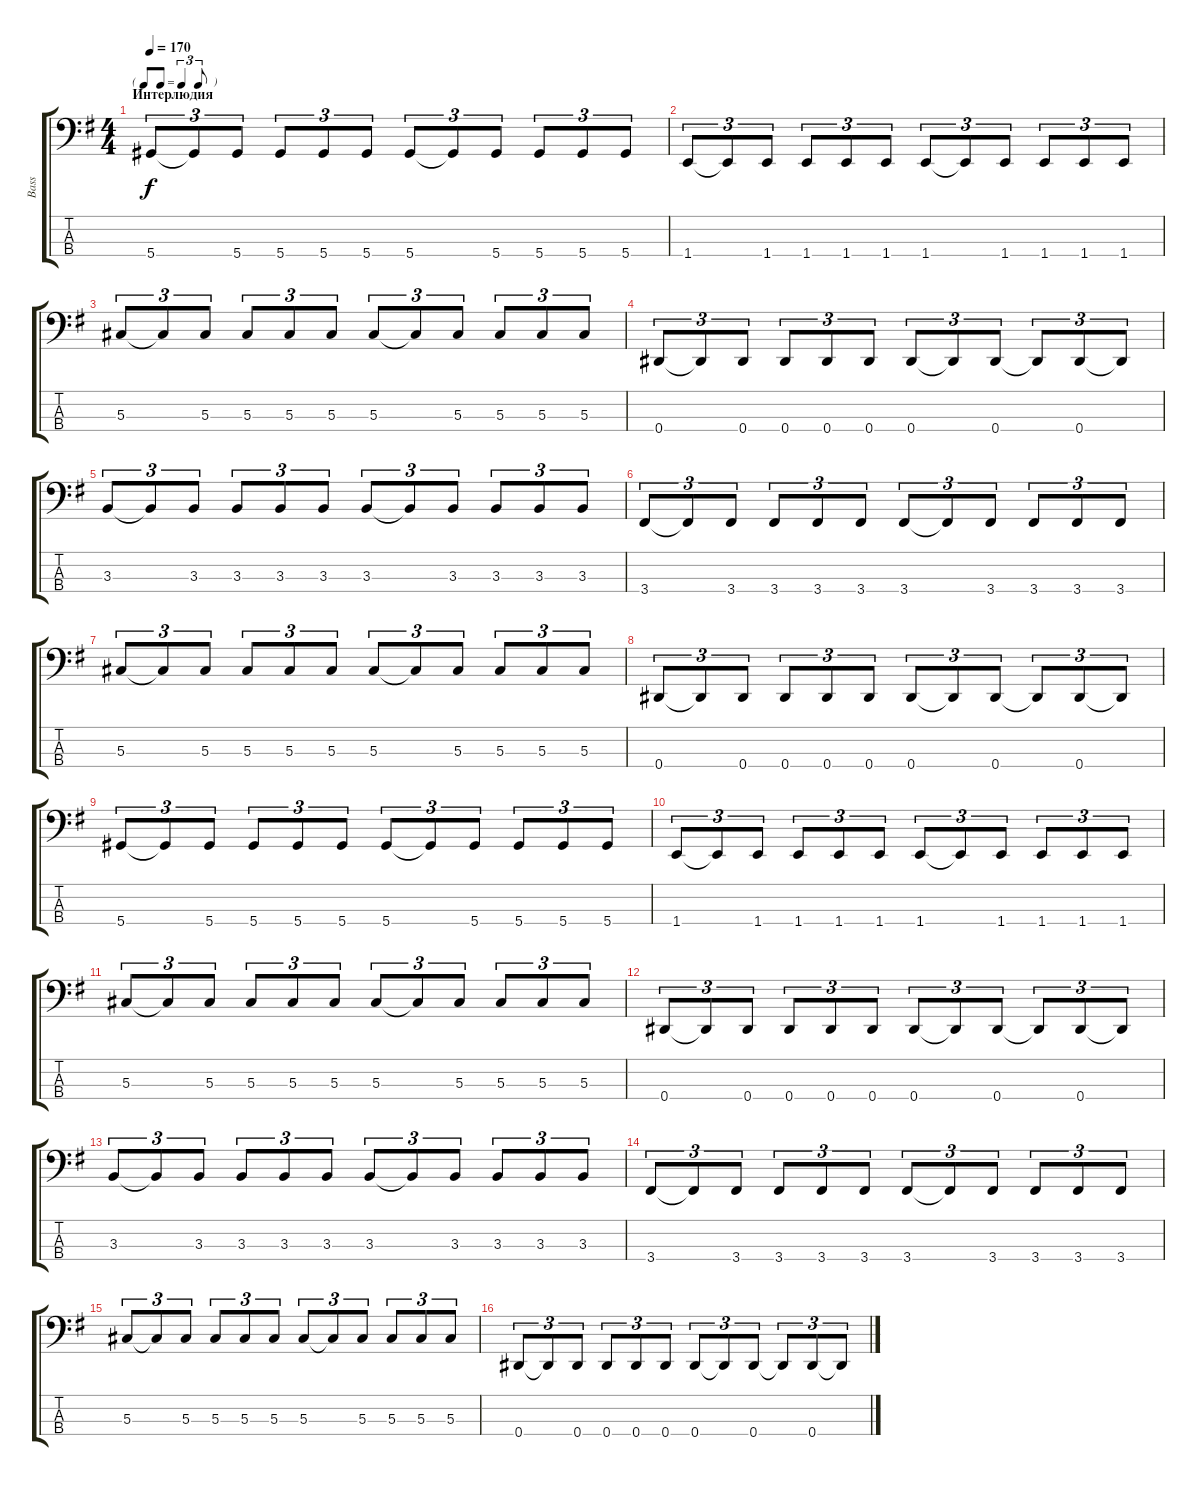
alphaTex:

\track ("Bass" "Bass") {instrument electricbasspick}
\staff {score tabs}
\tuning (Gb2 Db2 Ab1 Eb1) {hide}
\ts (4 4)
\tf triplet8th
\section ("" "Интерлюдия")
\tempo 170
\clef f4
\ks eminor
5.4.8{tu (3 2) dy f} 5.4{t}.8{tu (3 2)} 5.4.8{tu (3 2)} 5.4.8{tu (3 2)} 5.4.8{tu (3 2)} 5.4.8{tu (3 2)} 5.4.8{tu (3 2)} 5.4{t}.8{tu (3 2)} 5.4.8{tu (3 2)} 5.4.8{tu (3 2)} 5.4.8{tu (3 2)} 5.4.8{tu (3 2)} |
1.4.8{tu (3 2)} 1.4{t}.8{tu (3 2)} 1.4.8{tu (3 2)} 1.4.8{tu (3 2)} 1.4.8{tu (3 2)} 1.4.8{tu (3 2)} 1.4.8{tu (3 2)} 1.4{t}.8{tu (3 2)} 1.4.8{tu (3 2)} 1.4.8{tu (3 2)} 1.4.8{tu (3 2)} 1.4.8{tu (3 2)} |
5.3.8{tu (3 2)} 5.3{t}.8{tu (3 2)} 5.3.8{tu (3 2)} 5.3.8{tu (3 2)} 5.3.8{tu (3 2)} 5.3.8{tu (3 2)} 5.3.8{tu (3 2)} 5.3{t}.8{tu (3 2)} 5.3.8{tu (3 2)} 5.3.8{tu (3 2)} 5.3.8{tu (3 2)} 5.3.8{tu (3 2)} |
0.4.8{tu (3 2)} 0.4{t}.8{tu (3 2)} 0.4.8{tu (3 2)} 0.4.8{tu (3 2)} 0.4.8{tu (3 2)} 0.4.8{tu (3 2)} 0.4.8{tu (3 2)} 0.4{t}.8{tu (3 2)} 0.4.8{tu (3 2)} 0.4{t}.8{tu (3 2)} 0.4.8{tu (3 2)} 0.4{t}.8{tu (3 2)} |
3.3.8{tu (3 2)} 3.3{t}.8{tu (3 2)} 3.3.8{tu (3 2)} 3.3.8{tu (3 2)} 3.3.8{tu (3 2)} 3.3.8{tu (3 2)} 3.3.8{tu (3 2)} 3.3{t}.8{tu (3 2)} 3.3.8{tu (3 2)} 3.3.8{tu (3 2)} 3.3.8{tu (3 2)} 3.3.8{tu (3 2)} |
3.4.8{tu (3 2)} 3.4{t}.8{tu (3 2)} 3.4.8{tu (3 2)} 3.4.8{tu (3 2)} 3.4.8{tu (3 2)} 3.4.8{tu (3 2)} 3.4.8{tu (3 2)} 3.4{t}.8{tu (3 2)} 3.4.8{tu (3 2)} 3.4.8{tu (3 2)} 3.4.8{tu (3 2)} 3.4.8{tu (3 2)} |
5.3.8{tu (3 2)} 5.3{t}.8{tu (3 2)} 5.3.8{tu (3 2)} 5.3.8{tu (3 2)} 5.3.8{tu (3 2)} 5.3.8{tu (3 2)} 5.3.8{tu (3 2)} 5.3{t}.8{tu (3 2)} 5.3.8{tu (3 2)} 5.3.8{tu (3 2)} 5.3.8{tu (3 2)} 5.3.8{tu (3 2)} |
0.4.8{tu (3 2)} 0.4{t}.8{tu (3 2)} 0.4.8{tu (3 2)} 0.4.8{tu (3 2)} 0.4.8{tu (3 2)} 0.4.8{tu (3 2)} 0.4.8{tu (3 2)} 0.4{t}.8{tu (3 2)} 0.4.8{tu (3 2)} 0.4{t}.8{tu (3 2)} 0.4.8{tu (3 2)} 0.4{t}.8{tu (3 2)} |
5.4.8{tu (3 2)} 5.4{t}.8{tu (3 2)} 5.4.8{tu (3 2)} 5.4.8{tu (3 2)} 5.4.8{tu (3 2)} 5.4.8{tu (3 2)} 5.4.8{tu (3 2)} 5.4{t}.8{tu (3 2)} 5.4.8{tu (3 2)} 5.4.8{tu (3 2)} 5.4.8{tu (3 2)} 5.4.8{tu (3 2)} |
1.4.8{tu (3 2)} 1.4{t}.8{tu (3 2)} 1.4.8{tu (3 2)} 1.4.8{tu (3 2)} 1.4.8{tu (3 2)} 1.4.8{tu (3 2)} 1.4.8{tu (3 2)} 1.4{t}.8{tu (3 2)} 1.4.8{tu (3 2)} 1.4.8{tu (3 2)} 1.4.8{tu (3 2)} 1.4.8{tu (3 2)} |
5.3.8{tu (3 2)} 5.3{t}.8{tu (3 2)} 5.3.8{tu (3 2)} 5.3.8{tu (3 2)} 5.3.8{tu (3 2)} 5.3.8{tu (3 2)} 5.3.8{tu (3 2)} 5.3{t}.8{tu (3 2)} 5.3.8{tu (3 2)} 5.3.8{tu (3 2)} 5.3.8{tu (3 2)} 5.3.8{tu (3 2)} |
0.4.8{tu (3 2)} 0.4{t}.8{tu (3 2)} 0.4.8{tu (3 2)} 0.4.8{tu (3 2)} 0.4.8{tu (3 2)} 0.4.8{tu (3 2)} 0.4.8{tu (3 2)} 0.4{t}.8{tu (3 2)} 0.4.8{tu (3 2)} 0.4{t}.8{tu (3 2)} 0.4.8{tu (3 2)} 0.4{t}.8{tu (3 2)} |
3.3.8{tu (3 2)} 3.3{t}.8{tu (3 2)} 3.3.8{tu (3 2)} 3.3.8{tu (3 2)} 3.3.8{tu (3 2)} 3.3.8{tu (3 2)} 3.3.8{tu (3 2)} 3.3{t}.8{tu (3 2)} 3.3.8{tu (3 2)} 3.3.8{tu (3 2)} 3.3.8{tu (3 2)} 3.3.8{tu (3 2)} |
3.4.8{tu (3 2)} 3.4{t}.8{tu (3 2)} 3.4.8{tu (3 2)} 3.4.8{tu (3 2)} 3.4.8{tu (3 2)} 3.4.8{tu (3 2)} 3.4.8{tu (3 2)} 3.4{t}.8{tu (3 2)} 3.4.8{tu (3 2)} 3.4.8{tu (3 2)} 3.4.8{tu (3 2)} 3.4.8{tu (3 2)} |
5.3.8{tu (3 2)} 5.3{t}.8{tu (3 2)} 5.3.8{tu (3 2)} 5.3.8{tu (3 2)} 5.3.8{tu (3 2)} 5.3.8{tu (3 2)} 5.3.8{tu (3 2)} 5.3{t}.8{tu (3 2)} 5.3.8{tu (3 2)} 5.3.8{tu (3 2)} 5.3.8{tu (3 2)} 5.3.8{tu (3 2)} |
0.4.8{tu (3 2)} 0.4{t}.8{tu (3 2)} 0.4.8{tu (3 2)} 0.4.8{tu (3 2)} 0.4.8{tu (3 2)} 0.4.8{tu (3 2)} 0.4.8{tu (3 2)} 0.4{t}.8{tu (3 2)} 0.4.8{tu (3 2)} 0.4{t}.8{tu (3 2)} 0.4.8{tu (3 2)} 0.4{t}.8{tu (3 2)}
